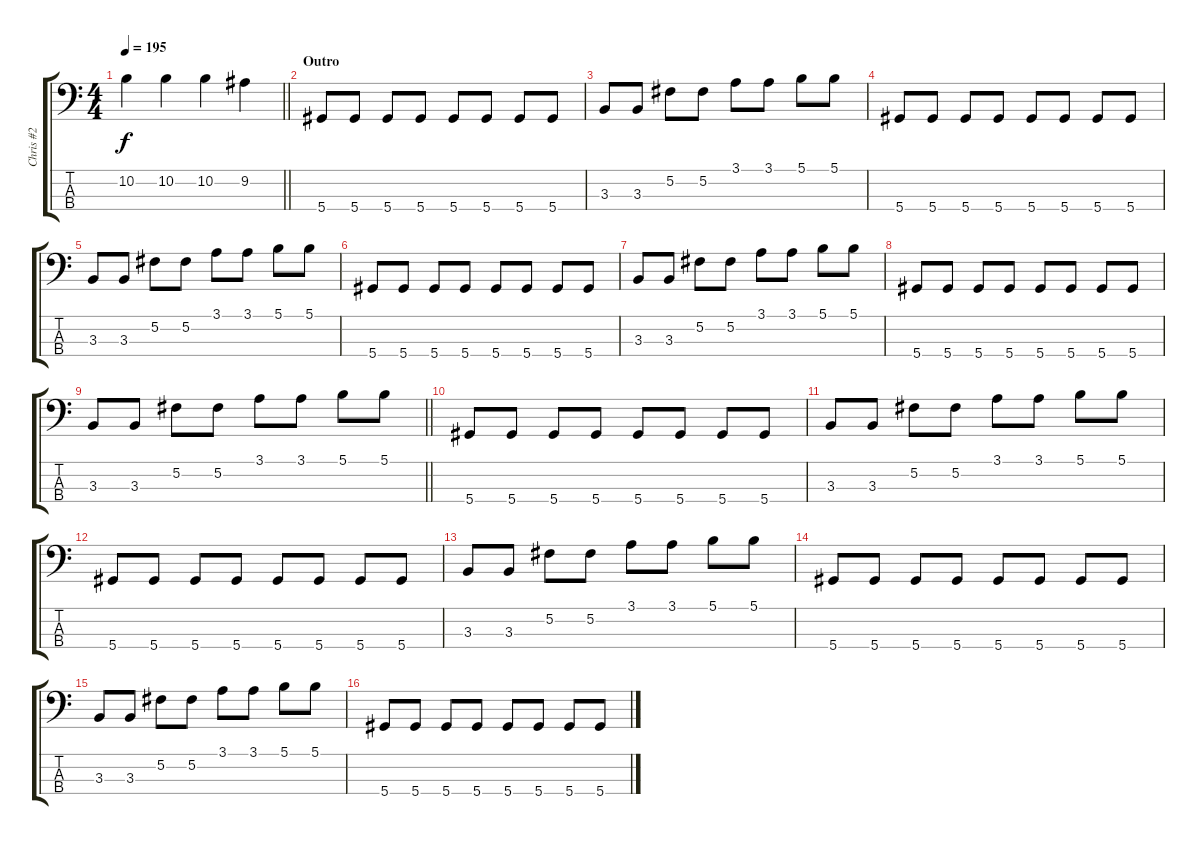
\track ("Chris #2" "Chris #2") {instrument electricbasspick}
\staff {score tabs}
\tuning (Gb2 Db2 Ab1 Eb1) {hide}
\ts (4 4)
\tempo 195
\clef f4
\barLineRight lightlight
\ks c
10.2.4{dy f} 10.2.4 10.2.4 9.2.4 |
\section ("" "Outro")
5.4.8 5.4.8 5.4.8 5.4.8 5.4.8 5.4.8 5.4.8 5.4.8 |
3.3.8 3.3.8 5.2.8 5.2.8 3.1.8 3.1.8 5.1.8 5.1.8 |
5.4.8 5.4.8 5.4.8 5.4.8 5.4.8 5.4.8 5.4.8 5.4.8 |
3.3.8 3.3.8 5.2.8 5.2.8 3.1.8 3.1.8 5.1.8 5.1.8 |
5.4.8 5.4.8 5.4.8 5.4.8 5.4.8 5.4.8 5.4.8 5.4.8 |
3.3.8 3.3.8 5.2.8 5.2.8 3.1.8 3.1.8 5.1.8 5.1.8 |
5.4.8 5.4.8 5.4.8 5.4.8 5.4.8 5.4.8 5.4.8 5.4.8 |
\barLineRight lightlight
3.3.8 3.3.8 5.2.8 5.2.8 3.1.8 3.1.8 5.1.8 5.1.8 |
5.4.8 5.4.8 5.4.8 5.4.8 5.4.8 5.4.8 5.4.8 5.4.8 |
3.3.8 3.3.8 5.2.8 5.2.8 3.1.8 3.1.8 5.1.8 5.1.8 |
5.4.8 5.4.8 5.4.8 5.4.8 5.4.8 5.4.8 5.4.8 5.4.8 |
3.3.8 3.3.8 5.2.8 5.2.8 3.1.8 3.1.8 5.1.8 5.1.8 |
5.4.8 5.4.8 5.4.8 5.4.8 5.4.8 5.4.8 5.4.8 5.4.8 |
3.3.8 3.3.8 5.2.8 5.2.8 3.1.8 3.1.8 5.1.8 5.1.8 |
5.4.8 5.4.8 5.4.8 5.4.8 5.4.8 5.4.8 5.4.8 5.4.8
